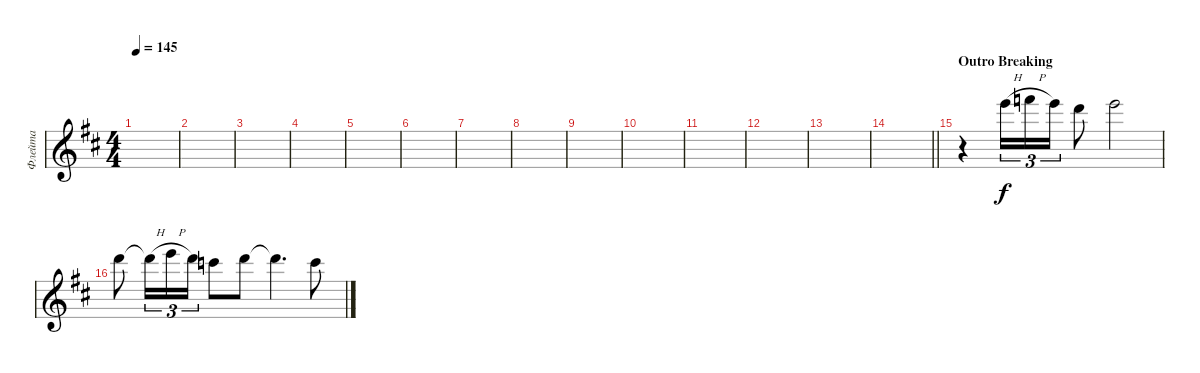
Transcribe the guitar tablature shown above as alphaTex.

\track ("Флейта" "Флейта") {instrument panflute}
\staff {score}
\tuning (E5 B4 G4 D4 A3 E3) {hide}
\ts (4 4)
\tempo 145
\clef g2
\ks bminor
|
|
|
|
|
|
|
|
|
|
|
|
|
\barLineRight lightlight
|
\section ("" "Outro Breaking")
r.4 12.1{h}.16{tu (3 2)} 13.1{h}.16{tu (3 2)} 12.1.16{tu (3 2)} 10.1.8 12.1.2 |
10.1.8 10.1{h t}.16{tu (3 2)} 12.1{h}.16{tu (3 2)} 10.1.16{tu (3 2)} 8.1.8 10.1.8 10.1{t}.4{d} 8.1.8
